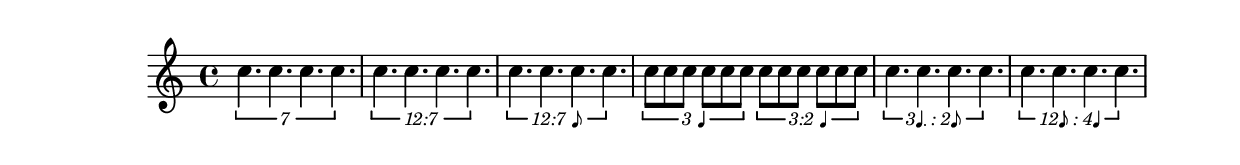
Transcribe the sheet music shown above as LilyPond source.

% Do not edit this file; it is automatically
% generated from Documentation/snippets/new
% This file is in the public domain.
%% Note: this file works from version 2.13.1
\version "2.13.20"

\header {
%% Translation of GIT committish: 0b55335aeca1de539bf1125b717e0c21bb6fa31b
  texidoces = "
LilyPond también proporciona funciones de formato para imprimir
números de grupo especial diferentes a la propia fracción, así
como para añadir una figura al número o a la fracción de la
agrupación.

"

  doctitlees = "Números de agrupación especial distintos a los predeterminados"


%% Translation of GIT committish: 0a868be38a775ecb1ef935b079000cebbc64de40
texidocde = "
LilyPond stellt auch Formatierungsfunktionen zur Verfügung, mit denen
N-tolennummern gesetzt werden können, die sich von dem eigentlichen Bruch
unterscheiden.  Auch ein Notenwert kann zu Nenner oder Zähler des Bruchs
hinzugefügt werden.
"
  doctitlede = "Nicht-standard-N-tolennummern"


%% Translation of GIT committish: 015b8e65e5e9a74cea1618b597402b5b74f89b89
  texidocfr = "
LilyPond sait aussi gérer des nolets dont le chiffrage imprimé ne
correspond pas exactement à la fraction de mesure à laquelle ils se
réfèrent, tout comme ceux auxquels une valeur de note vient en complément
au chiffre.
"
  doctitlefr = "Nolets au chiffrage inhabituel"

  lsrtags = "rhythms"

  texidoc = "
LilyPond also provides formatting functions to print tuplet numbers different
than the actual fraction, as well as to append a note value to the tuplet
number or tuplet fraction.
"
  doctitle = "Non-default tuplet numbers"
} % begin verbatim


\relative c'' {
  \once \override TupletNumber #'text =
    #(tuplet-number::non-default-tuplet-denominator-text 7)
  \times 2/3  { c4. c4. c4. c4. }
  \once \override TupletNumber #'text =
    #(tuplet-number::non-default-tuplet-fraction-text 12 7)
  \times 2/3  { c4. c4. c4. c4. }
  \once \override TupletNumber #'text =
    #(tuplet-number::append-note-wrapper
      (tuplet-number::non-default-tuplet-fraction-text 12 7) "8")
  \times 2/3  { c4. c4. c4. c4. }

  \once \override TupletNumber #'text =
    #(tuplet-number::append-note-wrapper
      tuplet-number::calc-denominator-text "4")
  \times 2/3  { c8 c8 c8 c8 c8 c8 }
  \once \override TupletNumber #'text =
    #(tuplet-number::append-note-wrapper
      tuplet-number::calc-fraction-text "4")
  \times 2/3  { c8 c8 c8 c8 c8 c8 }

  \once \override TupletNumber #'text =
    #(tuplet-number::fraction-with-notes "4." "8")
  \times 2/3  { c4. c4. c4. c4. }
  \once \override TupletNumber #'text =
    #(tuplet-number::non-default-fraction-with-notes 12 "8" 4 "4")
  \times 2/3  { c4. c4. c4. c4. }
}
